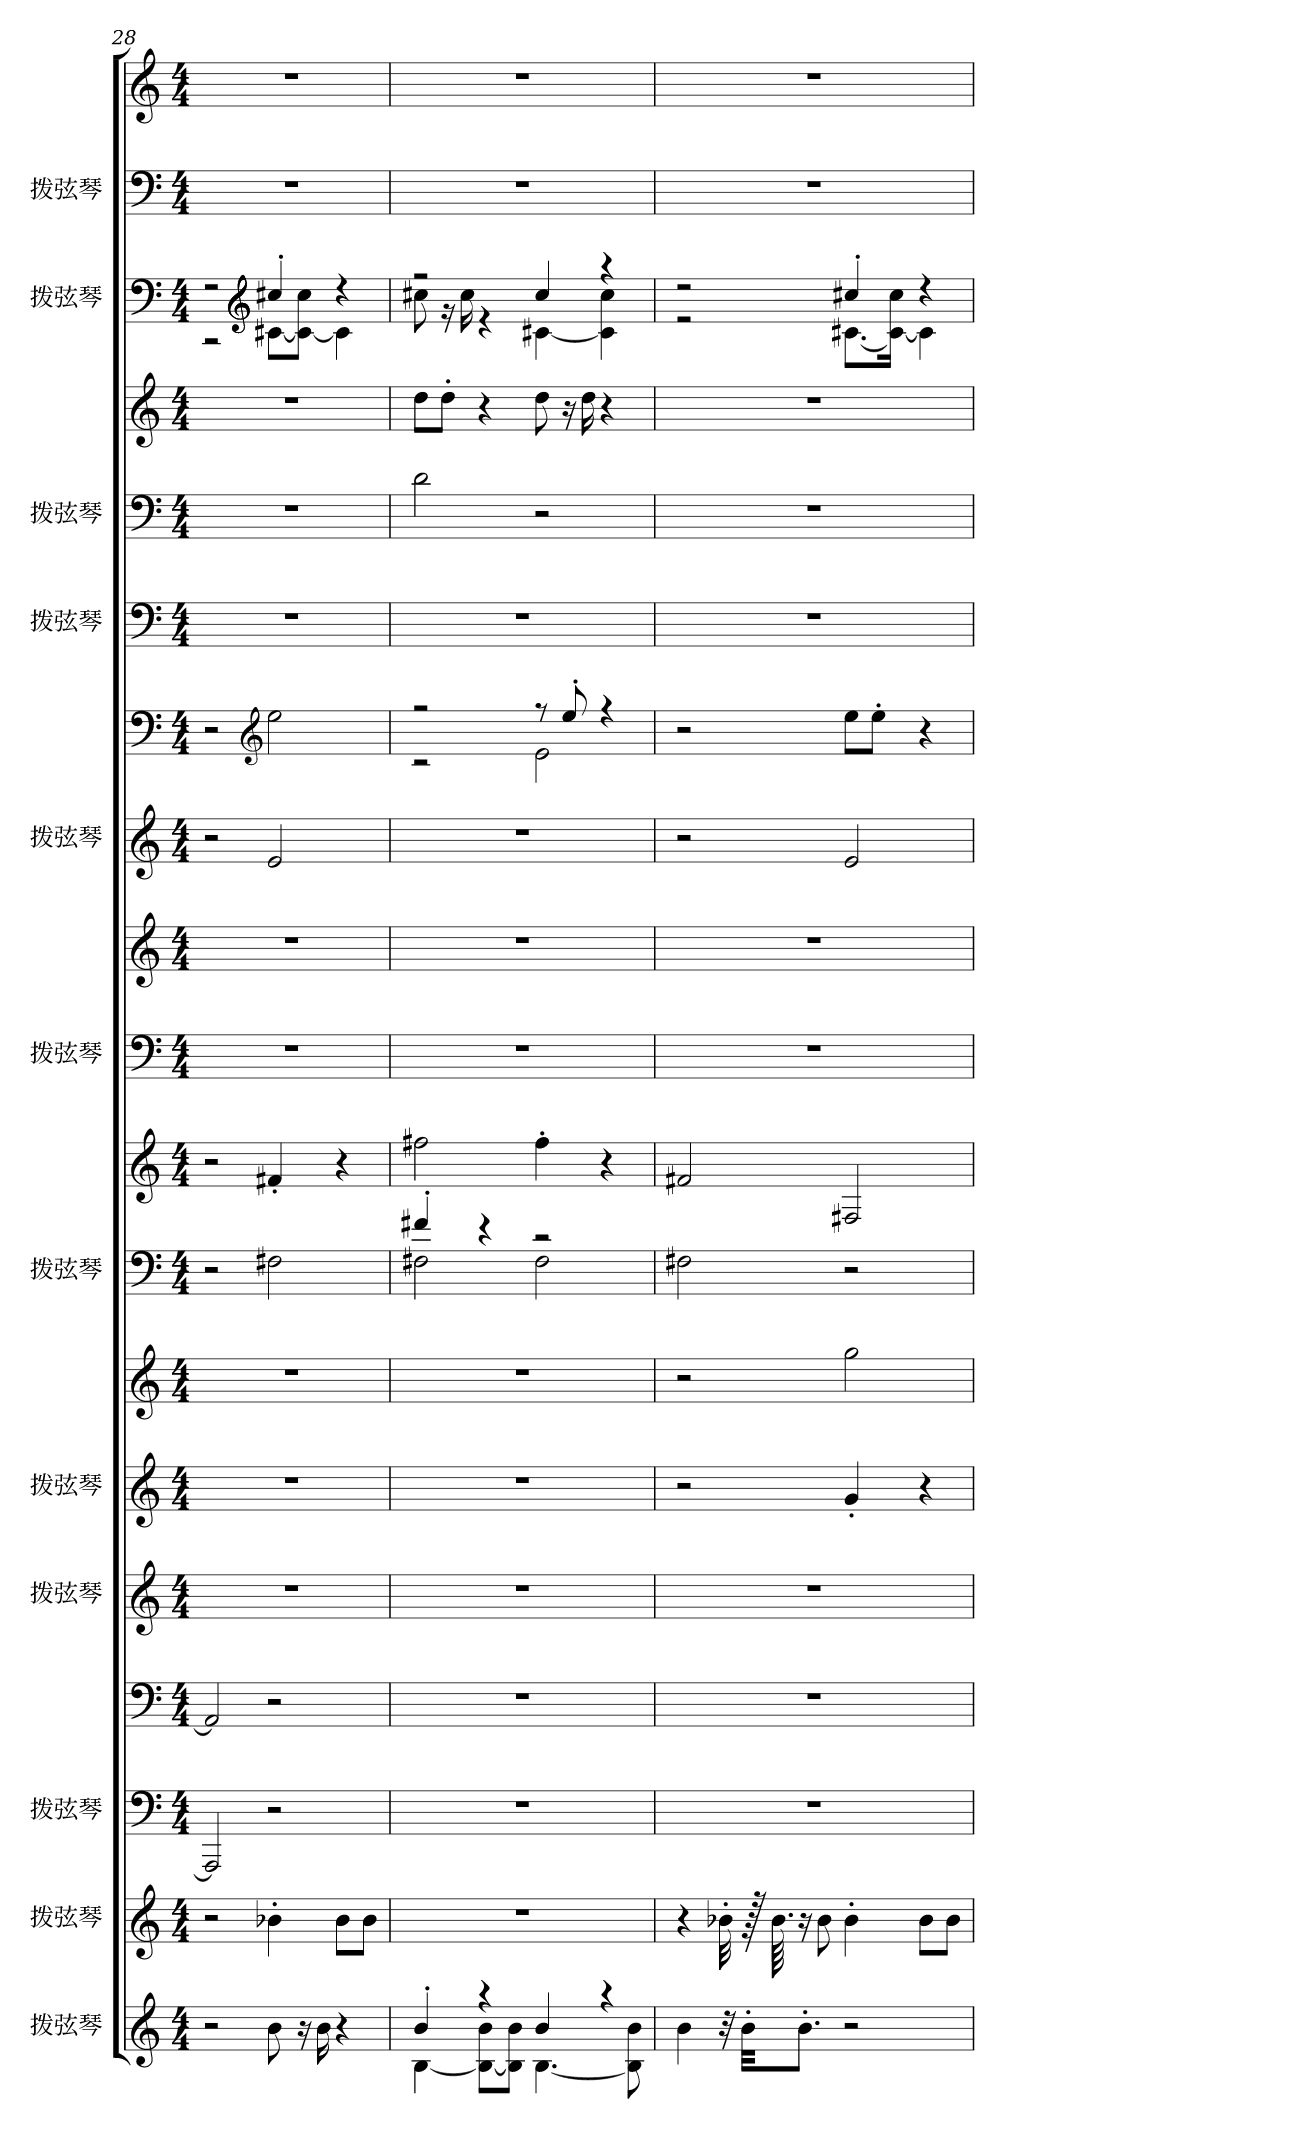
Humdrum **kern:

**kern	**kern	**kern	**kern	**kern	**kern	**kern	**kern	**kern	**kern	**kern	**kern	**kern	**kern	**kern	**kern	**kern	**kern	**kern
*part12	*part11	*part10	*part10	*part9	*part8	*part8	*part7	*part7	*part6	*part6	*part5	*part5	*part4	*part3	*part3	*part2	*part1	*part1
*staff19	*staff18	*staff17	*staff16	*staff15	*staff14	*staff13	*staff12	*staff11	*staff10	*staff9	*staff8	*staff7	*staff6	*staff5	*staff4	*staff3	*staff2	*staff1
*I"拨弦琴	*I"拨弦琴	*I"拨弦琴	*	*I"拨弦琴	*I"拨弦琴	*	*I"拨弦琴	*	*I"拨弦琴	*	*I"拨弦琴	*	*I"拨弦琴	*I"拨弦琴	*	*I"拨弦琴	*I"拨弦琴	*
!!LO:PB:g=z
*clefG2	*clefG2	*clefF4	*clefF4	*clefG2	*clefG2	*clefG2	*clefF4	*clefG2	*clefF4	*clefG2	*clefG2	*clefF4	*clefF4	*clefF4	*clefG2	*clefF4	*clefF4	*clefG2
*k[]	*k[]	*k[]	*k[]	*k[]	*k[]	*k[]	*k[]	*k[]	*k[]	*k[]	*k[]	*k[]	*k[]	*k[]	*k[]	*k[]	*k[]	*k[]
*M4/4	*M4/4	*M4/4	*M4/4	*M4/4	*M4/4	*M4/4	*M4/4	*M4/4	*M4/4	*M4/4	*M4/4	*M4/4	*M4/4	*M4/4	*M4/4	*M4/4	*M4/4	*M4/4
=28	=28	=28	=28	=28	=28	=28	=28	=28	=28	=28	=28	=28	=28	=28	=28	=28	=28	=28
*	*	*	*	*	*	*	*	*	*	*	*	*	*	*	*	*^	*	*
2r	2r	2AAA/]	2AA/]	1r	1r	1r	2r	2r	1r	1r	2r	2r	1r	1r	1r	2r	2r	1r	1r
*	*	*	*	*	*	*	*	*	*	*	*	*clefG2	*	*	*	*clefG2	*	*	*
8b\	4b-X'\	2r	2r	.	.	.	2F#X\	4f#X'/	.	.	2e/	2ee\	.	.	.	4cc#X'/	[8c#X\L	.	.
16r	.	.	.	.	.	.	.	.	.	.	.	.	.	.	.	.	8c#\_ 8cc#\J	.	.
16b\	.	.	.	.	.	.	.	.	.	.	.	.	.	.	.	.	.	.	.
4r	8b-\L	.	.	.	.	.	.	4r	.	.	.	.	.	.	.	4r	4c#\]	.	.
.	8b-\J	.	.	.	.	.	.	.	.	.	.	.	.	.	.	.	.	.	.
=29	=29	=29	=29	=29	=29	=29	=29	=29	=29	=29	=29	=29	=29	=29	=29	=29	=29	=29	=29
*^	*	*	*	*	*	*	*^	*	*	*	*	*^	*	*	*	*	*	*	*
4b'/	[4B\	1r	1r	1r	1r	1r	1r	4f#X'/	2F#X\	2ff#X\	1r	1r	1r	2r	2r	1r	2d\	8dd\L	2r	8cc#X\	1r	1r
.	.	.	.	.	.	.	.	.	.	.	.	.	.	.	.	.	.	8dd'\J	.	16r	.	.
.	.	.	.	.	.	.	.	.	.	.	.	.	.	.	.	.	.	.	.	16cc#\	.	.
4r	8B\_ 8b\L	.	.	.	.	.	.	4r	.	.	.	.	.	.	.	.	.	4r	.	4r	.	.
.	8B\] 8b\J	.	.	.	.	.	.	.	.	.	.	.	.	.	.	.	.	.	.	.	.	.
4b/	[4.B\	.	.	.	.	.	.	2r	2F#\	4ff#'\	.	.	.	8r	2e\	.	2r	8dd\	4cc#/	[4c#X\	.	.
.	.	.	.	.	.	.	.	.	.	.	.	.	.	8ee'/	.	.	.	16r	.	.	.	.
.	.	.	.	.	.	.	.	.	.	.	.	.	.	.	.	.	.	16dd\	.	.	.	.
4r	.	.	.	.	.	.	.	.	.	4r	.	.	.	4r	.	.	.	4r	4r	4c#\] 4cc#\	.	.
.	8B\] 8b\	.	.	.	.	.	.	.	.	.	.	.	.	.	.	.	.	.	.	.	.	.
*v	*v	*	*	*	*	*	*	*v	*v	*	*	*	*	*v	*v	*	*	*	*	*	*	*
=30	=30	=30	=30	=30	=30	=30	=30	=30	=30	=30	=30	=30	=30	=30	=30	=30	=30	=30	=30
4b\	4r	1r	1r	1r	2r	2r	2F#X\	2f#X/	1r	1r	2r	2r	1r	1r	1r	2r	2r	1r	1r
32r	32b-X'\	.	.	.	.	.	.	.	.	.	.	.	.	.	.	.	.	.	.
32b'\KKL	128r	.	.	.	.	.	.	.	.	.	.	.	.	.	.	.	.	.	.
.	64.b-\	.	.	.	.	.	.	.	.	.	.	.	.	.	.	.	.	.	.
8.b'\J	16r	.	.	.	.	.	.	.	.	.	.	.	.	.	.	.	.	.	.
.	8b-\	.	.	.	.	.	.	.	.	.	.	.	.	.	.	.	.	.	.
2r	4b-'\	.	.	.	4g'/	2gg\	2r	2F#X/	.	.	2e/	8ee\L	.	.	.	4cc#X'/	[8.c#X\L	.	.
.	.	.	.	.	.	.	.	.	.	.	.	8ee'\J	.	.	.	.	.	.	.
.	.	.	.	.	.	.	.	.	.	.	.	.	.	.	.	.	16c#\_ 16cc#\Jk	.	.
.	8b-\L	.	.	.	4r	.	.	.	.	.	.	4r	.	.	.	4r	4c#\]	.	.
.	8b-\J	.	.	.	.	.	.	.	.	.	.	.	.	.	.	.	.	.	.
*	*	*	*	*	*	*	*	*	*	*	*	*	*	*	*	*v	*v	*	*
=	=	=	=	=	=	=	=	=	=	=	=	=	=	=	=	=	=	=
*-	*-	*-	*-	*-	*-	*-	*-	*-	*-	*-	*-	*-	*-	*-	*-	*-	*-	*-
